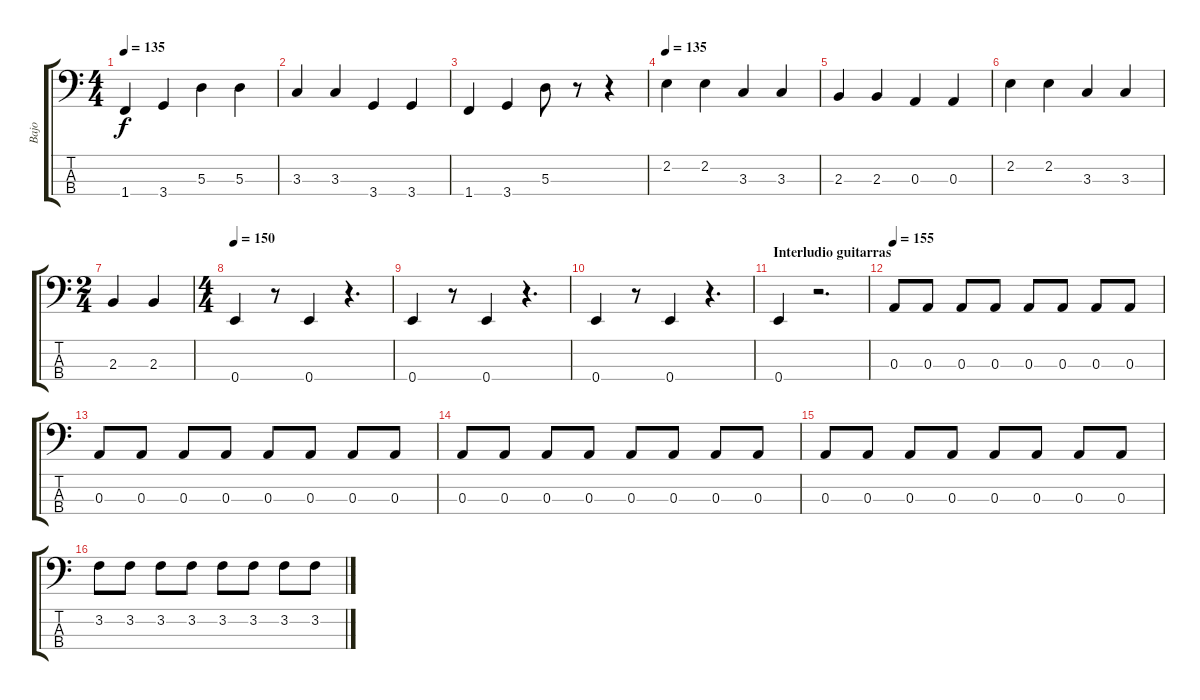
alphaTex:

\track ("Bajo" "Bajo") {instrument electricbassfinger}
\staff {score tabs}
\tuning (G2 D2 A1 E1) {hide}
\ts (4 4)
\tempo 135
\clef f4
\ks c
1.4.4{dy f} 3.4.4 5.3.4 5.3.4 |
3.3.4 3.3.4 3.4.4 3.4.4 |
1.4.4 3.4.4 5.3.8 r.8 r.4 |
\tempo 135
2.2.4 2.2.4 3.3.4 3.3.4 |
2.3.4 2.3.4 0.3.4 0.3.4 |
2.2.4 2.2.4 3.3.4 3.3.4 |
\ts (2 4)
2.3.4 2.3.4 |
\ts (4 4)
\tempo 150
0.4.4 r.8 0.4.4 r.4{d} |
0.4.4 r.8 0.4.4 r.4{d} |
0.4.4 r.8 0.4.4 r.4{d} |
\section ("" "Interludio guitarras")
0.4.4 r.2{d} |
\tempo 155
0.3.8 0.3.8 0.3.8 0.3.8 0.3.8 0.3.8 0.3.8 0.3.8 |
0.3.8 0.3.8 0.3.8 0.3.8 0.3.8 0.3.8 0.3.8 0.3.8 |
0.3.8 0.3.8 0.3.8 0.3.8 0.3.8 0.3.8 0.3.8 0.3.8 |
0.3.8 0.3.8 0.3.8 0.3.8 0.3.8 0.3.8 0.3.8 0.3.8 |
3.2.8 3.2.8 3.2.8 3.2.8 3.2.8 3.2.8 3.2.8 3.2.8
